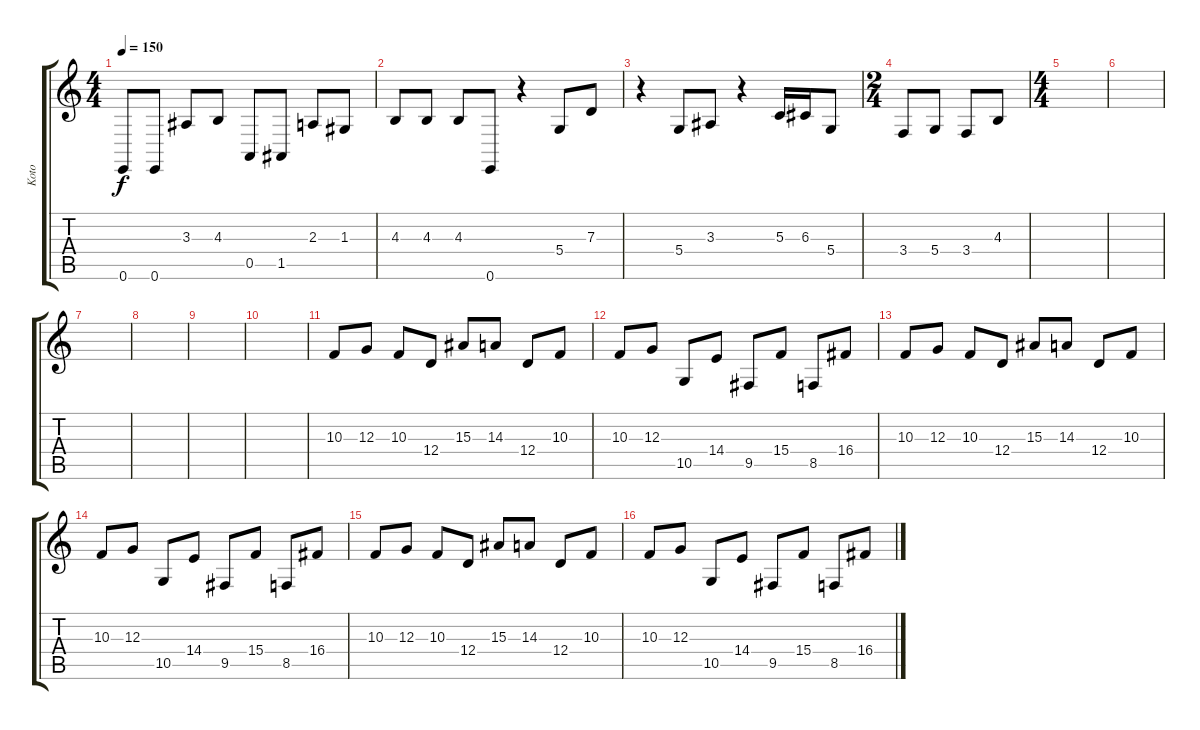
\track ("Koto" "Koto") {instrument koto}
\staff {score tabs}
\tuning (E4 B3 G3 D3 A2 E2) {hide}
\ts (4 4)
\tempo 150
\clef g2
\ks c
0.6.8{dy f instrument koto} 0.6.8 3.3.8 4.3.8 0.5.8 1.5.8 2.3.8 1.3.8 |
4.3.8 4.3.8 4.3.8 0.6.8 r.4 5.4.8 7.3.8 |
r.4 5.4.8 3.3.8 r.4 5.3.16 6.3.16 5.4.8 |
\ts (2 4)
3.4.8 5.4.8 3.4.8 4.3.8 |
\ts (4 4)
|
|
|
|
|
|
10.3.8 12.3.8 10.3.8 12.4.8 15.3.8 14.3.8 12.4.8 10.3.8 |
10.3.8 12.3.8 10.5.8 14.4.8 9.5.8 15.4.8 8.5.8 16.4.8 |
10.3.8 12.3.8 10.3.8 12.4.8 15.3.8 14.3.8 12.4.8 10.3.8 |
10.3.8 12.3.8 10.5.8 14.4.8 9.5.8 15.4.8 8.5.8 16.4.8 |
10.3.8 12.3.8 10.3.8 12.4.8 15.3.8 14.3.8 12.4.8 10.3.8 |
10.3.8 12.3.8 10.5.8 14.4.8 9.5.8 15.4.8 8.5.8 16.4.8
